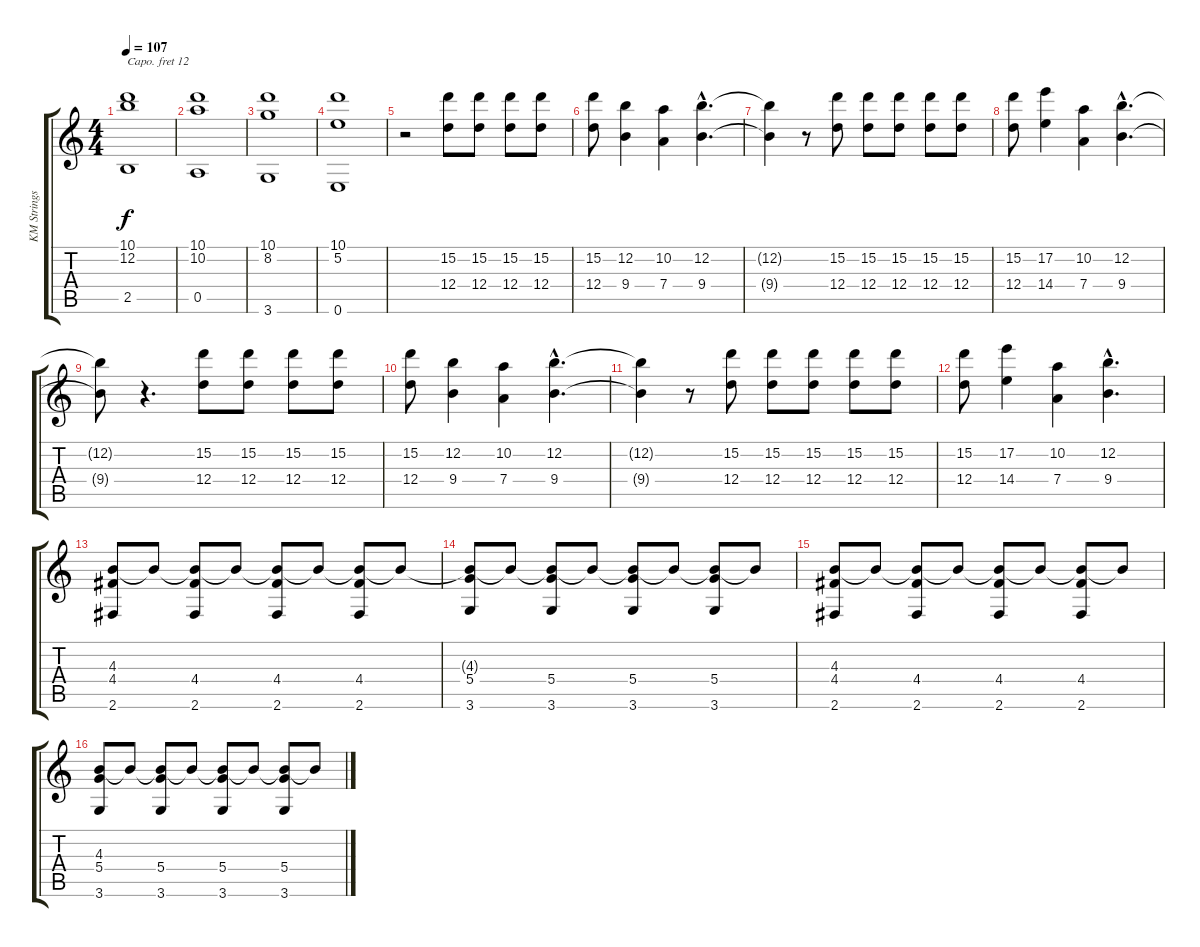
\track ("KM Strings" "KM Strings") {instrument stringensemble1}
\staff {score tabs}
\capo 12
\tuning (E4 B3 G3 D3 A2 E2) {hide}
\ts (4 4)
\tempo 107
\clef g2
\ks c
(10.1 12.2 2.5).1{dy f} |
(10.1 10.2 0.5).1 |
(10.1 8.2 3.6).1 |
(10.1 5.2 0.6).1 |
r.2 (15.2 12.4).8 (15.2 12.4).8 (15.2 12.4).8 (15.2 12.4).8 |
(15.2 12.4).8 (12.2 9.4).4 (10.2 7.4).4 (12.2{hac} 9.4{hac}).4{d} |
(12.2{t} 9.4{t}).4 r.8 (15.2 12.4).8 (15.2 12.4).8 (15.2 12.4).8 (15.2 12.4).8 (15.2 12.4).8 |
(15.2 12.4).8 (17.2 14.4).4 (10.2 7.4).4 (12.2{hac} 9.4{hac}).4{d} |
(12.2{t} 9.4{t}).8 r.4{d} (15.2 12.4).8 (15.2 12.4).8 (15.2 12.4).8 (15.2 12.4).8 |
(15.2 12.4).8 (12.2 9.4).4 (10.2 7.4).4 (12.2{hac} 9.4{hac}).4{d} |
(12.2{t} 9.4{t}).4 r.8 (15.2 12.4).8 (15.2 12.4).8 (15.2 12.4).8 (15.2 12.4).8 (15.2 12.4).8 |
(15.2 12.4).8 (17.2 14.4).4 (10.2 7.4).4 (12.2{hac} 9.4{hac}).4{d} |
(4.3 4.4 2.6).8 4.3{t}.8 (4.3{t} 4.4 2.6).8 4.3{t}.8 (4.3{t} 4.4 2.6).8 4.3{t}.8 (4.3{t} 4.4 2.6).8 4.3{t}.8 |
(4.3{t} 5.4 3.6).8 4.3{t}.8 (4.3{t} 5.4 3.6).8 4.3{t}.8 (4.3{t} 5.4 3.6).8 4.3{t}.8 (4.3{t} 5.4 3.6).8 4.3{t}.8 |
(4.3 4.4 2.6).8 4.3{t}.8 (4.3{t} 4.4 2.6).8 4.3{t}.8 (4.3{t} 4.4 2.6).8 4.3{t}.8 (4.3{t} 4.4 2.6).8 4.3{t}.8 |
(4.3 5.4 3.6).8 4.3{t}.8 (4.3{t} 5.4 3.6).8 4.3{t}.8 (4.3{t} 5.4 3.6).8 4.3{t}.8 (4.3{t} 5.4 3.6).8 4.3{t}.8
